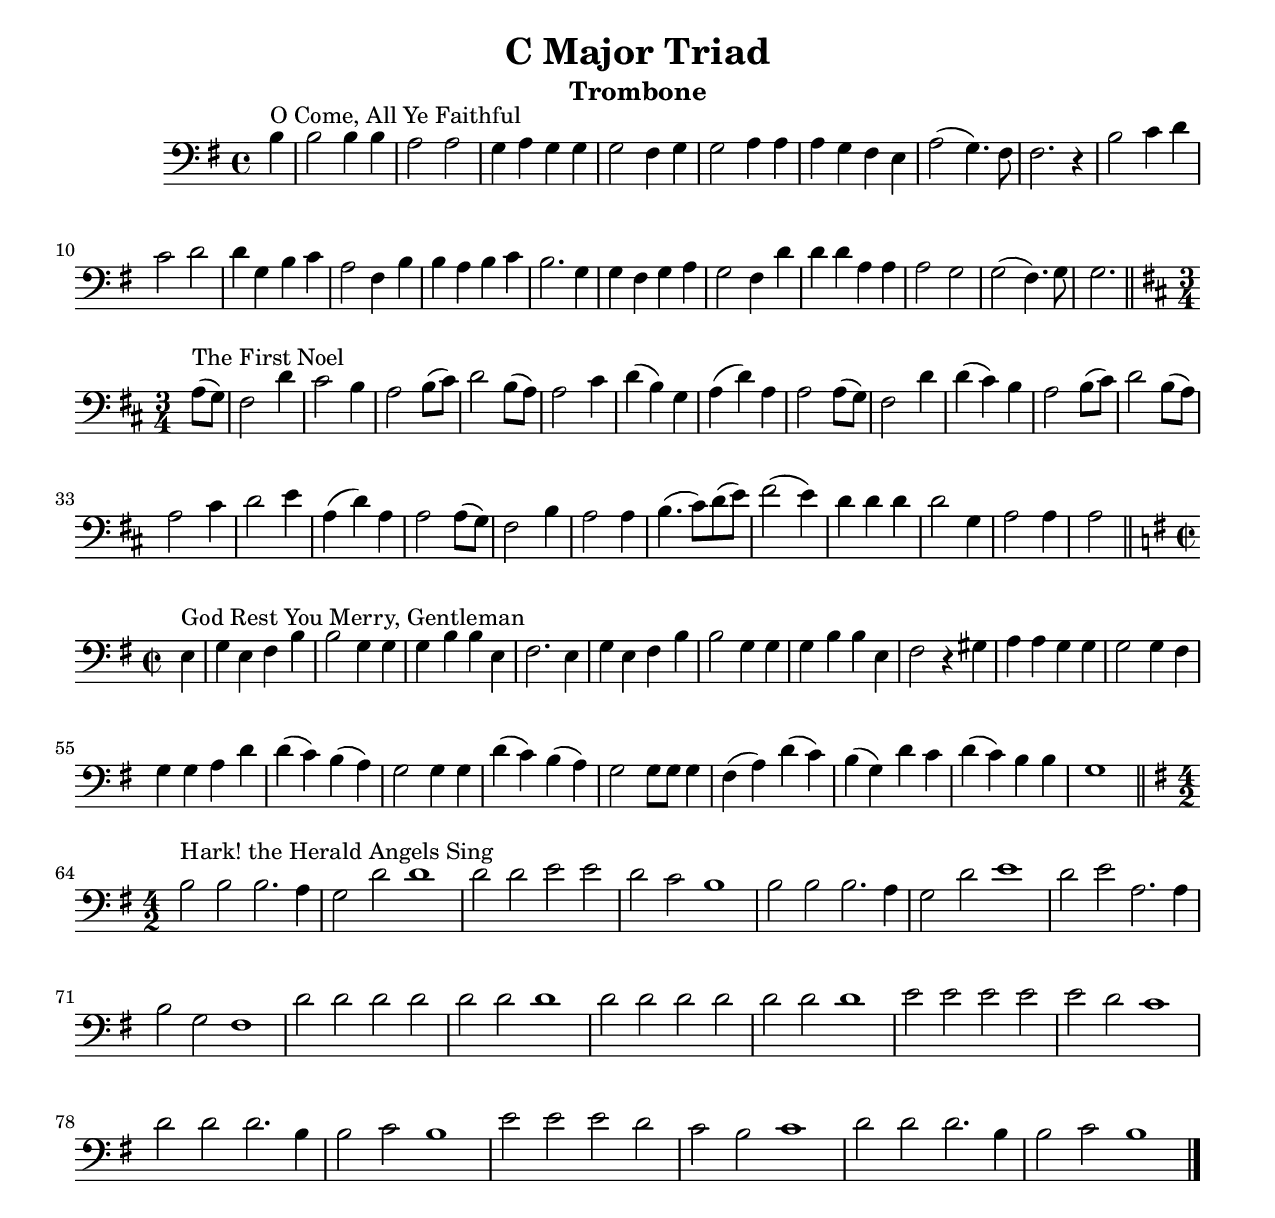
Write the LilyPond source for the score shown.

\version "2.14"

\include "common.lyi"
tenor = \relative c' {
  \time 4/4
  \key g \major

  % O Come, All Ye Faithful
  \partial 4
  b4  ^"O Come, All Ye Faithful" | b2 b4 b4 | a2 a2 | g4 a4 g4 g4 | g2 fis4 g4 |
  g2 a4 a4 | a4 g fis e | a2( g4.) fis8 | fis2. r4 |
  b2 c4 d4 | c2 d2 | d4 g,4 b4 c4 | a2 fis4 b4 | 
  b a b c | b2. g4 | g4 fis4 g4 a4 | g2 fis4 d'4 | d4 d4 a4 a4 |
  a2 g2 | g2( fis4.) g8 | g2. \bar "||" \break

  % The First Noel
  \key d \major
  \time 3/4
  \partial 4 a8( ^"The First Noel" g8) |
  fis2 d'4 | cis2 b4 | a2 b8( cis) | d2 b8( a8) |
  a2 cis4 | d4( b4) g4 | a4( d4) a4 | a2 a8( g8) | fis2 d'4 | d4( cis4) b4 |
  a2 b8( cis8) | d2 b8( a8) | a2 cis4 | d2 e4 | a,4( d4) a4 | a2 a8( g8) |
  fis2 b4 | a2 a4 | b4.( cis8) d( e) | fis2( e4) | d d d | d2 g,4 | a2 a4 | a2 \bar "||" \break

  % God Rest You Merry, Gentleman
  \time 2/2
  \key e \minor
  \partial 4 e4^"God Rest You Merry, Gentleman" | 
  g4 e4 fis4 b4 | b2 g4 g | g b b e, | fis2. e4 |
  g4 e4 fis4 b4 | b2 g4 g | g b b e, | fis2 r4 gis |
  a a g g | g2 g4 fis | g g a d | d( c) b( a) |
  g2 g4 g | d'( c) b( a) | g2 g8 g8 g4 | fis4( a) d4( c4) |
  b( g) d' c | d( c) b b | g1 \bar "||" \break

  % Hark! the Herald Angels Sing
  \time 4/2 
  \key g \major
  b2^"Hark! the Herald Angels Sing" b2 b2. a4 | g2 d' d1 | d2 d e e  | d c b1 |
  b2 b b2. a4 | g2 d' e1 | d2 e a,2. a4 | b2 g2 fis1 |
  d'2 d d d | d d d1 | d2 d d d | d d d1 | 
  e2 e e e | e d c1 | d2 d d2. b4 | b2 c b1 |
  e2 e e d | c b c1 | d2 d d2. b4 | b2 c b1 

  \bar "|."
  
}


instrument = "Trombone"

notes = { \clef bass \tenor }

\version "2.11.57"

\include "common.lyi"

\paper
{
  #(set-paper-size "letter")
  %first-page-number = 2
  %#(define page-breaking ly:minimal-breaking)
  %#(define page-breaking ly:page-turn-breaking)
  ragged-last-bottom = ##t
  left-margin = 0.5\in
  line-width = 7.5\in
  bottom-margin = 0.5\in
  top-margin = 0.5\in
}

\book
{
  \include "header.lyi"
  \score
  {
    \new Staff %\with { \consists "Page_turn_engraver" }
    {
      \override Score.PaperColumn #'keep-inside-line = ##t
      \override Score.NonMusicalPaperColumn #'keep-inside-line = ##t
      \set Score.skipBars = ##t
      << \notes \outline >>
    }
  }
}

